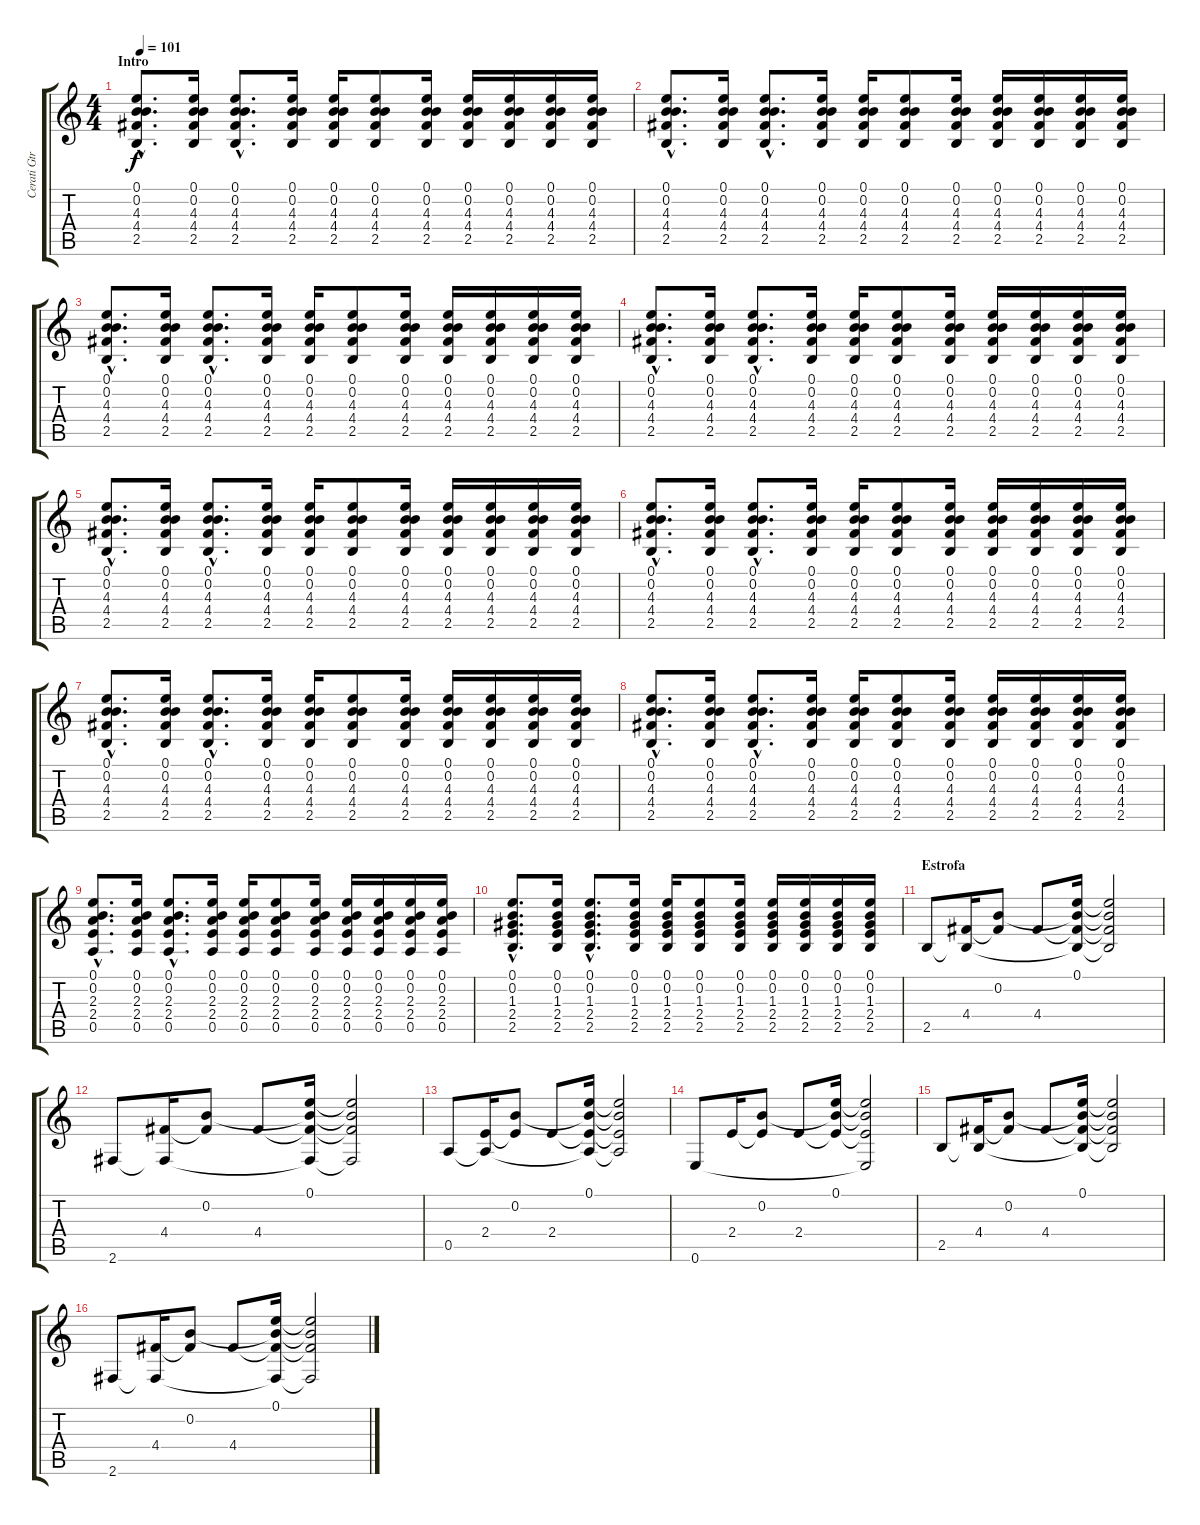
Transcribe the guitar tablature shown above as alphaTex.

\track ("Cerati Gtr Electrica" "Cerati Gtr") {instrument electricguitarclean}
\staff {score tabs}
\tuning (E4 B3 G3 D3 A2 E2) {hide}
\ts (4 4)
\section ("" "Intro")
\tempo 101
\clef g2
\ks c
(0.1{hac} 0.2{hac} 4.3{hac} 4.4{hac} 2.5{hac}).8{d dy f instrument electricguitarclean} (0.1 0.2 4.3 4.4 2.5).16 (0.1{hac} 0.2{hac} 4.3{hac} 4.4{hac} 2.5{hac}).8{d} (0.1 0.2 4.3 4.4 2.5).16 (0.1 0.2 4.3 4.4 2.5).16 (0.1 0.2 4.3 4.4 2.5).8 (0.1 0.2 4.3 4.4 2.5).16 (0.1 0.2 4.3 4.4 2.5).16 (0.1 0.2 4.3 4.4 2.5).16 (0.1 0.2 4.3 4.4 2.5).16 (0.1 0.2 4.3 4.4 2.5).16 |
(0.1{hac} 0.2{hac} 4.3{hac} 4.4{hac} 2.5{hac}).8{d} (0.1 0.2 4.3 4.4 2.5).16 (0.1{hac} 0.2{hac} 4.3{hac} 4.4{hac} 2.5{hac}).8{d} (0.1 0.2 4.3 4.4 2.5).16 (0.1 0.2 4.3 4.4 2.5).16 (0.1 0.2 4.3 4.4 2.5).8 (0.1 0.2 4.3 4.4 2.5).16 (0.1 0.2 4.3 4.4 2.5).16 (0.1 0.2 4.3 4.4 2.5).16 (0.1 0.2 4.3 4.4 2.5).16 (0.1 0.2 4.3 4.4 2.5).16 |
(0.1{hac} 0.2{hac} 4.3{hac} 4.4{hac} 2.5{hac}).8{d} (0.1 0.2 4.3 4.4 2.5).16 (0.1{hac} 0.2{hac} 4.3{hac} 4.4{hac} 2.5{hac}).8{d} (0.1 0.2 4.3 4.4 2.5).16 (0.1 0.2 4.3 4.4 2.5).16 (0.1 0.2 4.3 4.4 2.5).8 (0.1 0.2 4.3 4.4 2.5).16 (0.1 0.2 4.3 4.4 2.5).16 (0.1 0.2 4.3 4.4 2.5).16 (0.1 0.2 4.3 4.4 2.5).16 (0.1 0.2 4.3 4.4 2.5).16 |
(0.1{hac} 0.2{hac} 4.3{hac} 4.4{hac} 2.5{hac}).8{d} (0.1 0.2 4.3 4.4 2.5).16 (0.1{hac} 0.2{hac} 4.3{hac} 4.4{hac} 2.5{hac}).8{d} (0.1 0.2 4.3 4.4 2.5).16 (0.1 0.2 4.3 4.4 2.5).16 (0.1 0.2 4.3 4.4 2.5).8 (0.1 0.2 4.3 4.4 2.5).16 (0.1 0.2 4.3 4.4 2.5).16 (0.1 0.2 4.3 4.4 2.5).16 (0.1 0.2 4.3 4.4 2.5).16 (0.1 0.2 4.3 4.4 2.5).16 |
(0.1{hac} 0.2{hac} 4.3{hac} 4.4{hac} 2.5{hac}).8{d} (0.1 0.2 4.3 4.4 2.5).16 (0.1{hac} 0.2{hac} 4.3{hac} 4.4{hac} 2.5{hac}).8{d} (0.1 0.2 4.3 4.4 2.5).16 (0.1 0.2 4.3 4.4 2.5).16 (0.1 0.2 4.3 4.4 2.5).8 (0.1 0.2 4.3 4.4 2.5).16 (0.1 0.2 4.3 4.4 2.5).16 (0.1 0.2 4.3 4.4 2.5).16 (0.1 0.2 4.3 4.4 2.5).16 (0.1 0.2 4.3 4.4 2.5).16 |
(0.1{hac} 0.2{hac} 4.3{hac} 4.4{hac} 2.5{hac}).8{d} (0.1 0.2 4.3 4.4 2.5).16 (0.1{hac} 0.2{hac} 4.3{hac} 4.4{hac} 2.5{hac}).8{d} (0.1 0.2 4.3 4.4 2.5).16 (0.1 0.2 4.3 4.4 2.5).16 (0.1 0.2 4.3 4.4 2.5).8 (0.1 0.2 4.3 4.4 2.5).16 (0.1 0.2 4.3 4.4 2.5).16 (0.1 0.2 4.3 4.4 2.5).16 (0.1 0.2 4.3 4.4 2.5).16 (0.1 0.2 4.3 4.4 2.5).16 |
(0.1{hac} 0.2{hac} 4.3{hac} 4.4{hac} 2.5{hac}).8{d} (0.1 0.2 4.3 4.4 2.5).16 (0.1{hac} 0.2{hac} 4.3{hac} 4.4{hac} 2.5{hac}).8{d} (0.1 0.2 4.3 4.4 2.5).16 (0.1 0.2 4.3 4.4 2.5).16 (0.1 0.2 4.3 4.4 2.5).8 (0.1 0.2 4.3 4.4 2.5).16 (0.1 0.2 4.3 4.4 2.5).16 (0.1 0.2 4.3 4.4 2.5).16 (0.1 0.2 4.3 4.4 2.5).16 (0.1 0.2 4.3 4.4 2.5).16 |
(0.1{hac} 0.2{hac} 4.3{hac} 4.4{hac} 2.5{hac}).8{d} (0.1 0.2 4.3 4.4 2.5).16 (0.1{hac} 0.2{hac} 4.3{hac} 4.4{hac} 2.5{hac}).8{d} (0.1 0.2 4.3 4.4 2.5).16 (0.1 0.2 4.3 4.4 2.5).16 (0.1 0.2 4.3 4.4 2.5).8 (0.1 0.2 4.3 4.4 2.5).16 (0.1 0.2 4.3 4.4 2.5).16 (0.1 0.2 4.3 4.4 2.5).16 (0.1 0.2 4.3 4.4 2.5).16 (0.1 0.2 4.3 4.4 2.5).16 |
(0.1{hac} 0.2{hac} 2.3{hac} 2.4{hac} 0.5{hac}).8{d} (0.1 0.2 2.3 2.4 0.5).16 (0.1{hac} 0.2{hac} 2.3{hac} 2.4{hac} 0.5{hac}).8{d} (0.1 0.2 2.3 2.4 0.5).16 (0.1 0.2 2.3 2.4 0.5).16 (0.1 0.2 2.3 2.4 0.5).8 (0.1 0.2 2.3 2.4 0.5).16 (0.1 0.2 2.3 2.4 0.5).16 (0.1 0.2 2.3 2.4 0.5).16 (0.1 0.2 2.3 2.4 0.5).16 (0.1 0.2 2.3 2.4 0.5).16 |
(0.1{hac} 0.2{hac} 1.3{hac} 2.4{hac} 2.5{hac}).8{d} (0.1 0.2 1.3 2.4 2.5).16 (0.1{hac} 0.2{hac} 1.3{hac} 2.4{hac} 2.5{hac}).8{d} (0.1 0.2 1.3 2.4 2.5).16 (0.1 0.2 1.3 2.4 2.5).16 (0.1 0.2 1.3 2.4 2.5).8 (0.1 0.2 1.3 2.4 2.5).16 (0.1 0.2 1.3 2.4 2.5).16 (0.1 0.2 1.3 2.4 2.5).16 (0.1 0.2 1.3 2.4 2.5).16 (0.1 0.2 1.3 2.4 2.5).16 |
\section ("" "Estrofa")
2.5.8 (4.4 2.5{t}).16 (0.2 4.4{t}).8 4.4.8 (0.1 0.2{t} 4.4{t} 2.5{t}).16 (0.1{t} 0.2{t} 4.4{t} 2.5{t}).2 |
2.6.8 (4.4 2.6{t}).16 (0.2 4.4{t}).8 4.4.8 (0.1 0.2{t} 4.4{t} 2.6{t}).16 (0.1{t} 0.2{t} 4.4{t} 2.6{t}).2 |
0.5.8 (2.4 0.5{t}).16 (0.2 2.4{t}).8 2.4.8 (0.1 0.2{t} 2.4{t} 0.5{t}).16 (0.1{t} 0.2{t} 2.4{t} 0.5{t}).2 |
0.6.8 2.4.16 (0.2 2.4{t}).8 2.4.8 (0.1 0.2{t} 2.4{t}).16 (0.1{t} 0.2{t} 2.4{t} 0.6{t}).2 |
2.5.8 (4.4 2.5{t}).16 (0.2 4.4{t}).8 4.4.8 (0.1 0.2{t} 4.4{t} 2.5{t}).16 (0.1{t} 0.2{t} 4.4{t} 2.5{t}).2 |
2.6.8 (4.4 2.6{t}).16 (0.2 4.4{t}).8 4.4.8 (0.1 0.2{t} 4.4{t} 2.6{t}).16 (0.1{t} 0.2{t} 4.4{t} 2.6{t}).2
